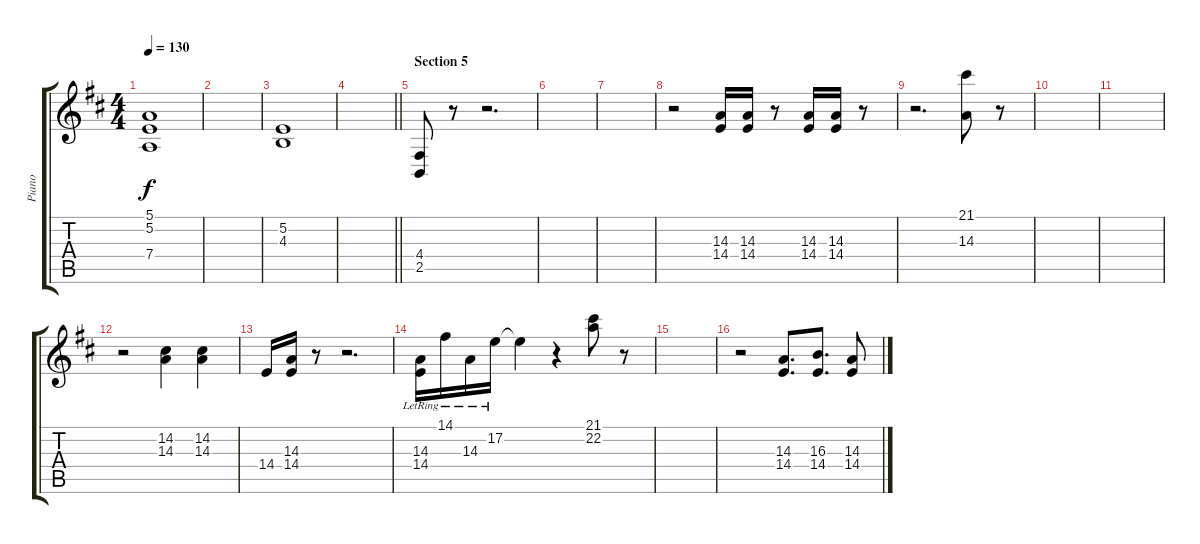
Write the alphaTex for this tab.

\track ("Piano" "Piano") {instrument brightacousticpiano}
\staff {score tabs}
\tuning (E4 B3 G3 D3 A2 E2) {hide}
\ts (4 4)
\tempo 130
\clef g2
\ks d
(5.1 5.2 7.4).1{dy f} |
|
(5.2 4.3).1 |
\barLineRight lightlight
|
\section ("" "Section 5")
(4.4 2.5).8 r.8 r.2{d} |
|
|
r.2 (14.3 14.4).16 (14.3 14.4).16 r.8 (14.3 14.4).16 (14.3 14.4).16 r.8 |
r.2{d} (21.1 14.3).8 r.8 |
|
|
r.2 (14.2 14.3).4 (14.2 14.3).4 |
14.4.16 (14.3 14.4).16 r.8 r.2{d} |
(14.3{lr} 14.4{lr}).16 14.1{lr}.16 14.3{lr}.16 17.2{lr}.16 17.2{t}.4 r.4 (21.1 22.2).8 r.8 |
|
r.2 (14.3 14.4).8{d} (16.3 14.4).8{d} (14.3 14.4).8
